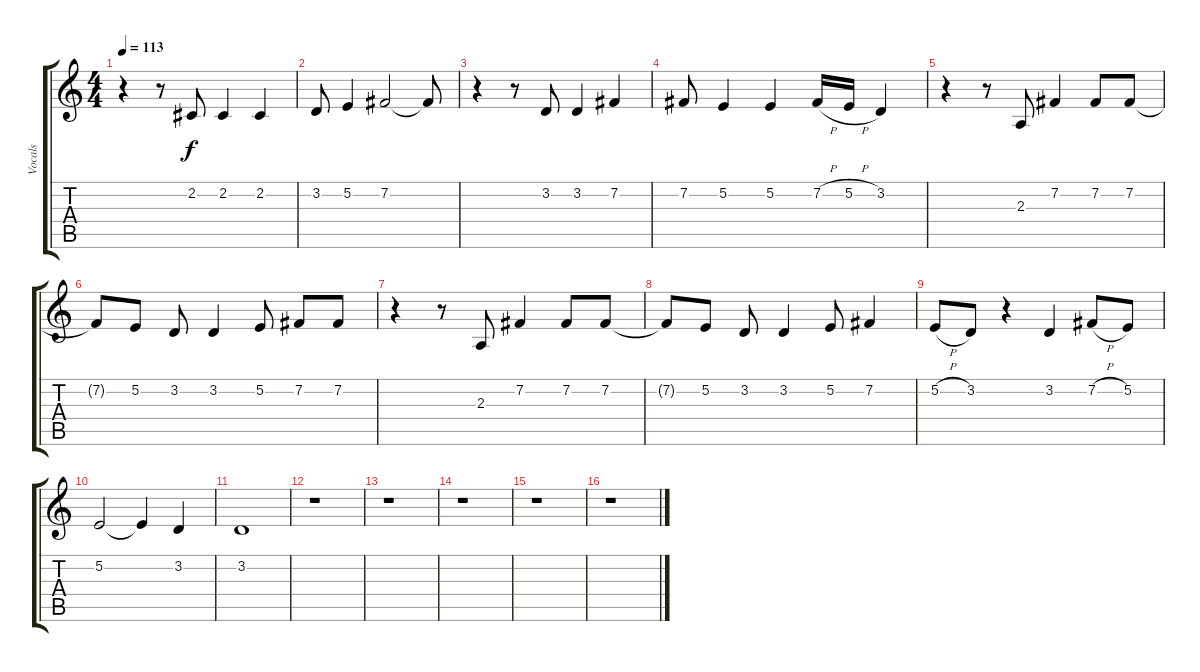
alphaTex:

\track ("Vocals" "Vocals") {instrument honkytonkpiano}
\staff {score tabs}
\tuning (E4 B3 G3 D3 A2 E2) {hide}
\ts (4 4)
\tempo 113
\clef g2
\ks c
r.4{dy f} r.8 2.2.8 2.2.4 2.2.4 |
3.2.8 5.2.4 7.2.2 7.2{t}.8 |
r.4 r.8 3.2.8 3.2.4 7.2.4 |
7.2.8 5.2.4 5.2.4 7.2{h}.16 5.2{h}.16 3.2.4 |
r.4 r.8 2.3.8 7.2.4 7.2.8 7.2.8 |
7.2{t}.8 5.2.8 3.2.8 3.2.4 5.2.8 7.2.8 7.2.8 |
r.4 r.8 2.3.8 7.2.4 7.2.8 7.2.8 |
7.2{t}.8 5.2.8 3.2.8 3.2.4 5.2.8 7.2.4 |
5.2{h}.8 3.2.8 r.4 3.2.4 7.2{h}.8 5.2.8 |
5.2.2 5.2{t}.4 3.2.4 |
3.2.1 |
r.1 |
r.1 |
r.1 |
r.1 |
r.1
